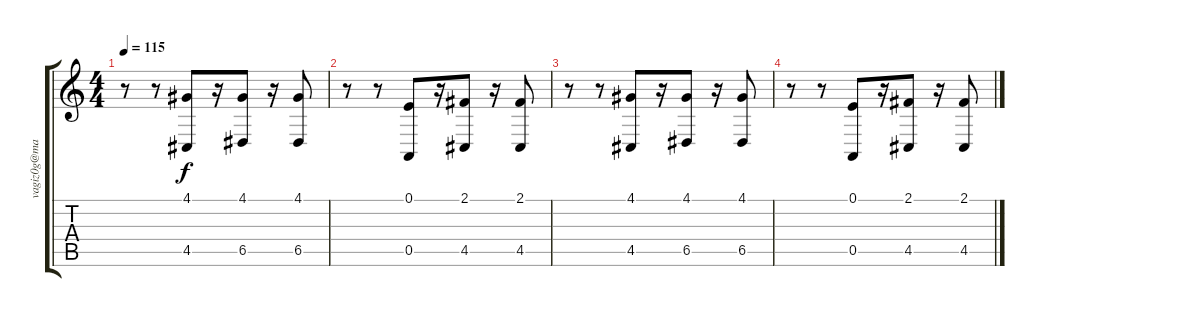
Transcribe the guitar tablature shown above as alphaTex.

\track ("" "vagiz0g@ma") {instrument pizzicatostrings}
\staff {score tabs}
\tuning (E4 B3 G3 D3 A2 E2) {hide}
\ts (4 4)
\tempo 115
\clef g2
\ks c
r.8{dy f} r.8 (4.1 4.5).8 r.16 (4.1 6.5).8 r.16 (4.1 6.5).8 |
r.8 r.8 (0.1 0.5).8 r.16 (2.1 4.5).8 r.16 (2.1 4.5).8 |
r.8 r.8 (4.1 4.5).8 r.16 (4.1 6.5).8 r.16 (4.1 6.5).8 |
r.8 r.8 (0.1 0.5).8 r.16 (2.1 4.5).8 r.16 (2.1 4.5).8
